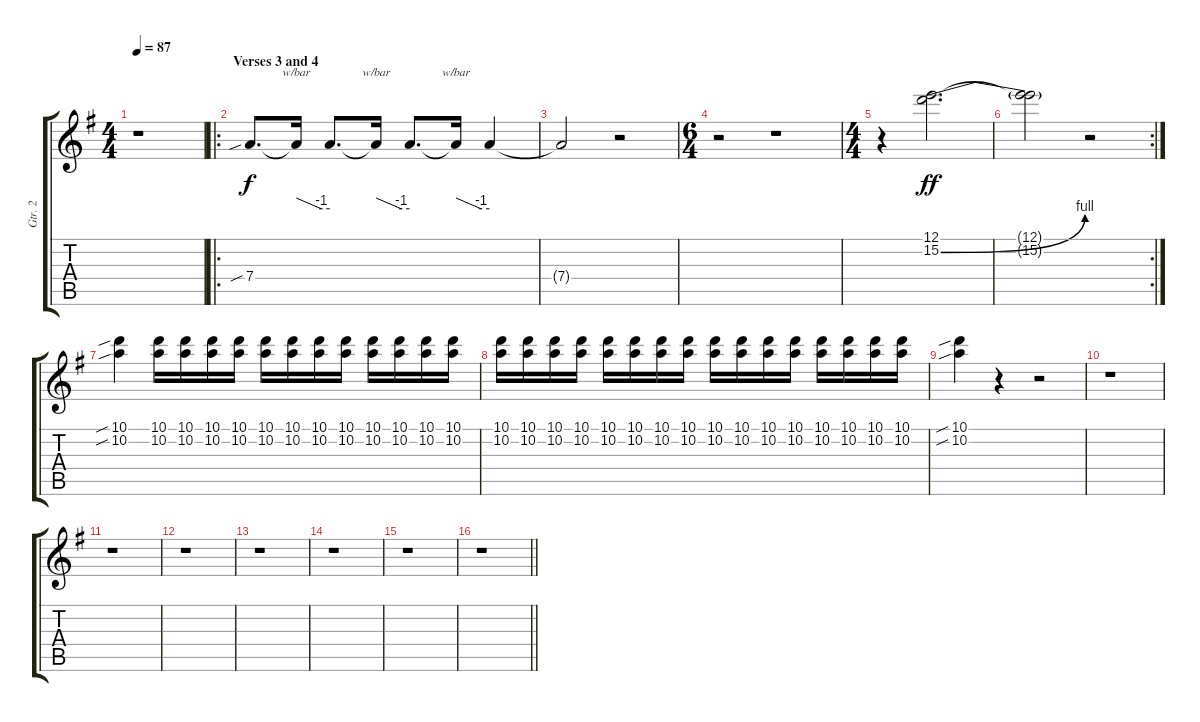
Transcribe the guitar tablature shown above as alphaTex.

\track ("Gtr. 2" "Gtr. 2") {instrument distortionguitar}
\staff {score tabs}
\tuning (E4 B3 G3 D3 A2 E2) {hide}
\ts (4 4)
\tempo 87
\clef g2
\ks g
r.1{dy mf} |
\ro
\section ("" "Verses 3 and 4")
7.4{sib}.8{d dy f} 7.4{t}.16{tbe (custom default 0 0 45 -4 60 -4)} 7.4{t}.8{d} 7.4{t}.16{tbe (custom default 0 0 45 -4 60 -4)} 7.4{t}.8{d} 7.4{t}.16{tbe (custom default 0 0 45 -4 60 -4)} 7.4{t}.4 |
7.4{t}.2 r.2 |
\ts (6 4)
r.2 r.1 |
\ts (4 4)
r.4 (12.1 15.2{be (bend 0 0 60 4)}).2{d dy ff} |
\rc 2
(12.1{t} 15.2{t}).2 r.2 |
(10.1{sib} 10.2{sib}).4 (10.1 10.2).16 (10.1 10.2).16 (10.1 10.2).16 (10.1 10.2).16 (10.1 10.2).16 (10.1 10.2).16 (10.1 10.2).16 (10.1 10.2).16 (10.1 10.2).16 (10.1 10.2).16 (10.1 10.2).16 (10.1 10.2).16 |
(10.1 10.2).16 (10.1 10.2).16 (10.1 10.2).16 (10.1 10.2).16 (10.1 10.2).16 (10.1 10.2).16 (10.1 10.2).16 (10.1 10.2).16 (10.1 10.2).16 (10.1 10.2).16 (10.1 10.2).16 (10.1 10.2).16 (10.1 10.2).16 (10.1 10.2).16 (10.1 10.2).16 (10.1 10.2).16 |
(10.1{sib} 10.2{sib}).4 r.4 r.2 |
r.1 |
r.1 |
r.1 |
r.1 |
r.1 |
r.1 |
\barLineRight lightlight
r.1
